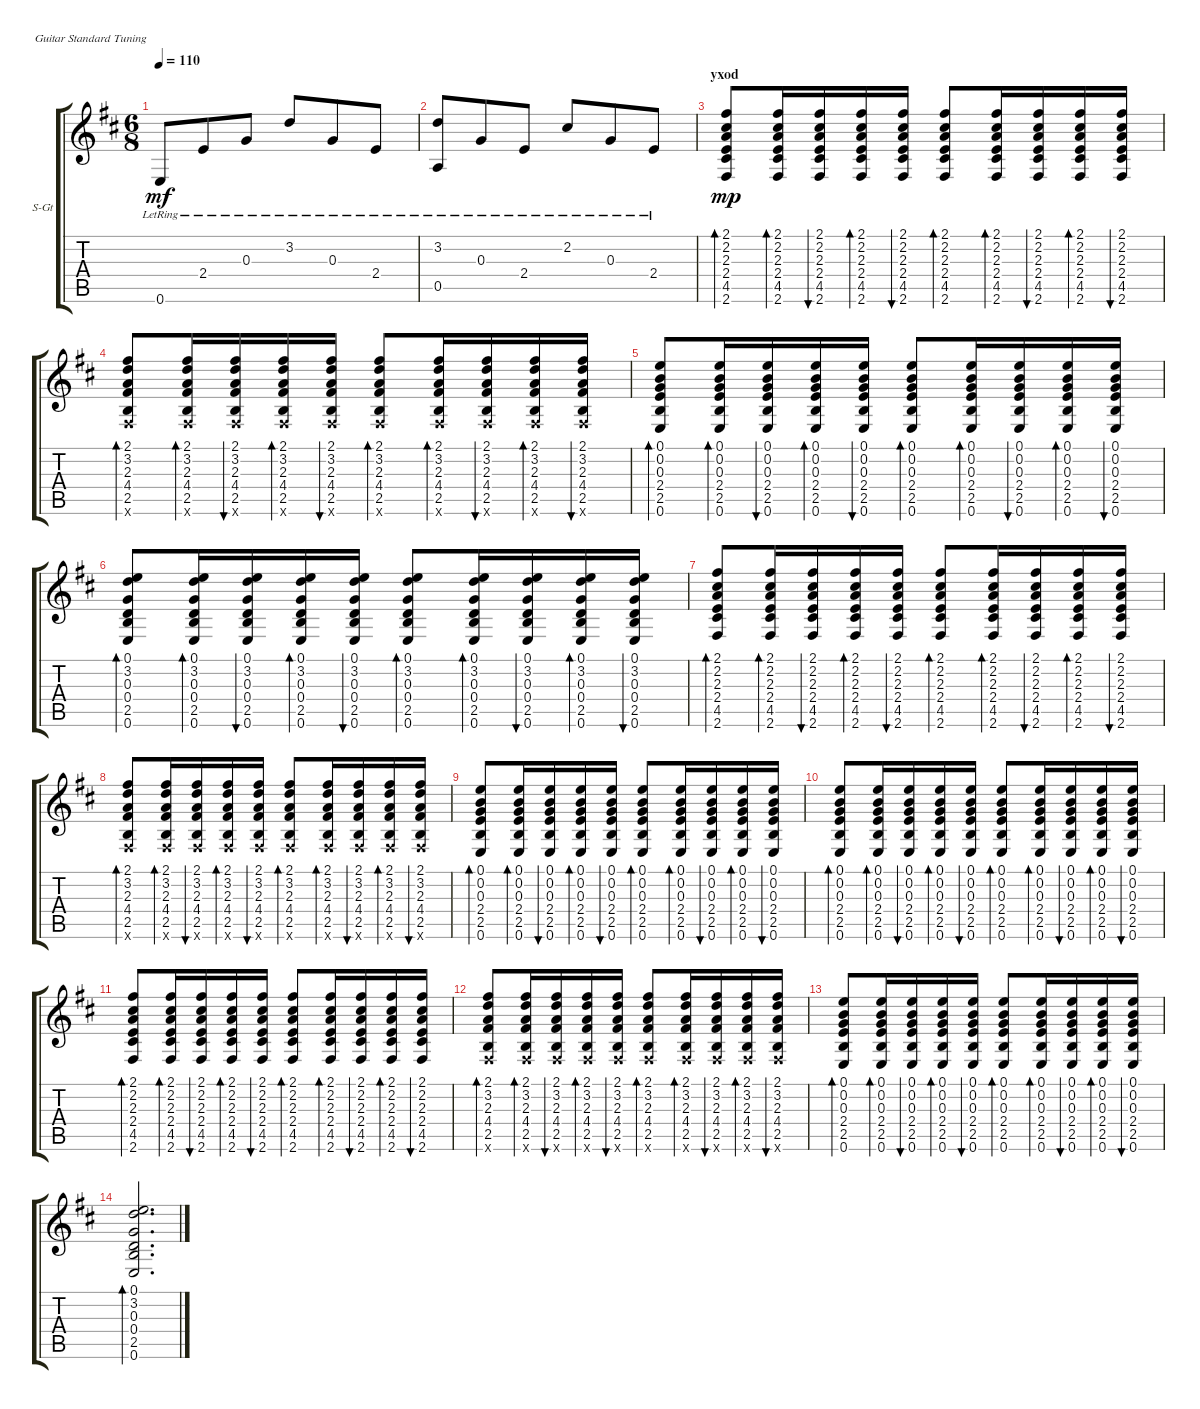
\defaultSystemsLayout 4
\bracketExtendMode groupsimilarinstruments
\firstSystemTrackNameOrientation horizontal
\otherSystemsTrackNameOrientation horizontal
\track ("Steel Guitar" "S-Gt") {instrument acousticguitarsteel}
\staff {score tabs}
\tuning (E4 B3 G3 D3 A2 E2)
\ts (6 8)
\tempo 110
\clef g2
\ks bminor
0.6{lr}.8{dy mf} 2.4{lr}.8 0.3{lr}.8 3.2{lr}.8 0.3{lr}.8 2.4{lr}.8 |
(3.2{lr} 0.5{lr}).8 0.3{lr}.8 2.4{lr}.8 2.2{lr}.8 0.3{lr}.8 2.4{lr}.8 |
\section ("" "yxod")
(2.6 4.5 2.4 2.3 2.2 2.1).8{bd 30 dy mp} (2.6 4.5 2.4 2.3 2.2 2.1).16{bd 30} (2.6 4.5 2.4 2.3 2.2 2.1).16{bu 30} (2.6 4.5 2.4 2.3 2.2 2.1).16{bd 30} (2.6 4.5 2.4 2.3 2.2 2.1).16{bu 30} (2.6 4.5 2.4 2.3 2.2 2.1).8{bd 30} (2.6 4.5 2.4 2.3 2.2 2.1).16{bd 30} (2.6 4.5 2.4 2.3 2.2 2.1).16{bu 30} (2.6 4.5 2.4 2.3 2.2 2.1).16{bd 30} (2.6 4.5 2.4 2.3 2.2 2.1).16{bu 30} |
(2.6{x} 2.5 4.4 2.3 3.2 2.1).8{bd 30} (2.6{x} 2.5 4.4 2.3 3.2 2.1).16{bd 30} (2.6{x} 2.5 4.4 2.3 3.2 2.1).16{bu 30} (2.6{x} 2.5 4.4 2.3 3.2 2.1).16{bd 30} (2.6{x} 2.5 4.4 2.3 3.2 2.1).16{bu 30} (2.6{x} 2.5 4.4 2.3 3.2 2.1).8{bd 30} (2.6{x} 2.5 4.4 2.3 3.2 2.1).16{bd 30} (2.6{x} 2.5 4.4 2.3 3.2 2.1).16{bu 30} (2.6{x} 2.5 4.4 2.3 3.2 2.1).16{bd 30} (2.6{x} 2.5 4.4 2.3 3.2 2.1).16{bu 30} |
(0.6 2.5 2.4 0.3 0.2 0.1).8{bd 30} (0.6 2.5 2.4 0.3 0.2 0.1).16{bd 30} (0.6 2.5 2.4 0.3 0.2 0.1).16{bu 30} (0.6 2.5 2.4 0.3 0.2 0.1).16{bd 30} (0.6 2.5 2.4 0.3 0.2 0.1).16{bu 30} (0.6 2.5 2.4 0.3 0.2 0.1).8{bd 30} (0.6 2.5 2.4 0.3 0.2 0.1).16{bd 30} (0.6 2.5 2.4 0.3 0.2 0.1).16{bu 30} (0.6 2.5 2.4 0.3 0.2 0.1).16{bd 30} (0.6 2.5 2.4 0.3 0.2 0.1).16{bu 30} |
(0.6 2.5 0.4 0.3 3.2 0.1).8{bd 30} (0.6 2.5 0.4 0.3 3.2 0.1).16{bd 30} (0.6 2.5 0.4 0.3 3.2 0.1).16{bu 30} (0.6 2.5 0.4 0.3 3.2 0.1).16{bd 30} (0.6 2.5 0.4 0.3 3.2 0.1).16{bu 30} (0.6 2.5 0.4 0.3 3.2 0.1).8{bd 30} (0.6 2.5 0.4 0.3 3.2 0.1).16{bd 30} (0.6 2.5 0.4 0.3 3.2 0.1).16{bu 30} (0.6 2.5 0.4 0.3 3.2 0.1).16{bd 30} (0.6 2.5 0.4 0.3 3.2 0.1).16{bu 30} |
(2.6 4.5 2.4 2.3 2.2 2.1).8{bd 30} (2.6 4.5 2.4 2.3 2.2 2.1).16{bd 30} (2.6 4.5 2.4 2.3 2.2 2.1).16{bu 30} (2.6 4.5 2.4 2.3 2.2 2.1).16{bd 30} (2.6 4.5 2.4 2.3 2.2 2.1).16{bu 30} (2.6 4.5 2.4 2.3 2.2 2.1).8{bd 30} (2.6 4.5 2.4 2.3 2.2 2.1).16{bd 30} (2.6 4.5 2.4 2.3 2.2 2.1).16{bu 30} (2.6 4.5 2.4 2.3 2.2 2.1).16{bd 30} (2.6 4.5 2.4 2.3 2.2 2.1).16{bu 30} |
(2.6{x} 2.5 4.4 2.3 3.2 2.1).8{bd 30} (2.6{x} 2.5 4.4 2.3 3.2 2.1).16{bd 30} (2.6{x} 2.5 4.4 2.3 3.2 2.1).16{bu 30} (2.6{x} 2.5 4.4 2.3 3.2 2.1).16{bd 30} (2.6{x} 2.5 4.4 2.3 3.2 2.1).16{bu 30} (2.6{x} 2.5 4.4 2.3 3.2 2.1).8{bd 30} (2.6{x} 2.5 4.4 2.3 3.2 2.1).16{bd 30} (2.6{x} 2.5 4.4 2.3 3.2 2.1).16{bu 30} (2.6{x} 2.5 4.4 2.3 3.2 2.1).16{bd 30} (2.6{x} 2.5 4.4 2.3 3.2 2.1).16{bu 30} |
(0.6 2.5 2.4 0.3 0.2 0.1).8{bd 30} (0.6 2.5 2.4 0.3 0.2 0.1).16{bd 30} (0.6 2.5 2.4 0.3 0.2 0.1).16{bu 30} (0.6 2.5 2.4 0.3 0.2 0.1).16{bd 30} (0.6 2.5 2.4 0.3 0.2 0.1).16{bu 30} (0.6 2.5 2.4 0.3 0.2 0.1).8{bd 30} (0.6 2.5 2.4 0.3 0.2 0.1).16{bd 30} (0.6 2.5 2.4 0.3 0.2 0.1).16{bu 30} (0.6 2.5 2.4 0.3 0.2 0.1).16{bd 30} (0.6 2.5 2.4 0.3 0.2 0.1).16{bu 30} |
(0.6 2.5 2.4 0.3 0.2 0.1).8{bd 30} (0.6 2.5 2.4 0.3 0.2 0.1).16{bd 30} (0.6 2.5 2.4 0.3 0.2 0.1).16{bu 30} (0.6 2.5 2.4 0.3 0.2 0.1).16{bd 30} (0.6 2.5 2.4 0.3 0.2 0.1).16{bu 30} (0.6 2.5 2.4 0.3 0.2 0.1).8{bd 30} (0.6 2.5 2.4 0.3 0.2 0.1).16{bd 30} (0.6 2.5 2.4 0.3 0.2 0.1).16{bu 30} (0.6 2.5 2.4 0.3 0.2 0.1).16{bd 30} (0.6 2.5 2.4 0.3 0.2 0.1).16{bu 30} |
(2.6 4.5 2.4 2.3 2.2 2.1).8{bd 30} (2.6 4.5 2.4 2.3 2.2 2.1).16{bd 30} (2.6 4.5 2.4 2.3 2.2 2.1).16{bu 30} (2.6 4.5 2.4 2.3 2.2 2.1).16{bd 30} (2.6 4.5 2.4 2.3 2.2 2.1).16{bu 30} (2.6 4.5 2.4 2.3 2.2 2.1).8{bd 30} (2.6 4.5 2.4 2.3 2.2 2.1).16{bd 30} (2.6 4.5 2.4 2.3 2.2 2.1).16{bu 30} (2.6 4.5 2.4 2.3 2.2 2.1).16{bd 30} (2.6 4.5 2.4 2.3 2.2 2.1).16{bu 30} |
(2.6{x} 2.5 4.4 2.3 3.2 2.1).8{bd 30} (2.6{x} 2.5 4.4 2.3 3.2 2.1).16{bd 30} (2.6{x} 2.5 4.4 2.3 3.2 2.1).16{bu 30} (2.6{x} 2.5 4.4 2.3 3.2 2.1).16{bd 30} (2.6{x} 2.5 4.4 2.3 3.2 2.1).16{bu 30} (2.6{x} 2.5 4.4 2.3 3.2 2.1).8{bd 30} (2.6{x} 2.5 4.4 2.3 3.2 2.1).16{bd 30} (2.6{x} 2.5 4.4 2.3 3.2 2.1).16{bu 30} (2.6{x} 2.5 4.4 2.3 3.2 2.1).16{bd 30} (2.6{x} 2.5 4.4 2.3 3.2 2.1).16{bu 30} |
(0.6 2.5 2.4 0.3 0.2 0.1).8{bd 30} (0.6 2.5 2.4 0.3 0.2 0.1).16{bd 30} (0.6 2.5 2.4 0.3 0.2 0.1).16{bu 30} (0.6 2.5 2.4 0.3 0.2 0.1).16{bd 30} (0.6 2.5 2.4 0.3 0.2 0.1).16{bu 30} (0.6 2.5 2.4 0.3 0.2 0.1).8{bd 30} (0.6 2.5 2.4 0.3 0.2 0.1).16{bd 30} (0.6 2.5 2.4 0.3 0.2 0.1).16{bu 30} (0.6 2.5 2.4 0.3 0.2 0.1).16{bd 30} (0.6 2.5 2.4 0.3 0.2 0.1).16{bu 30} |
(0.6 2.5 0.4 0.3 3.2 0.1).2{d bd 30}
